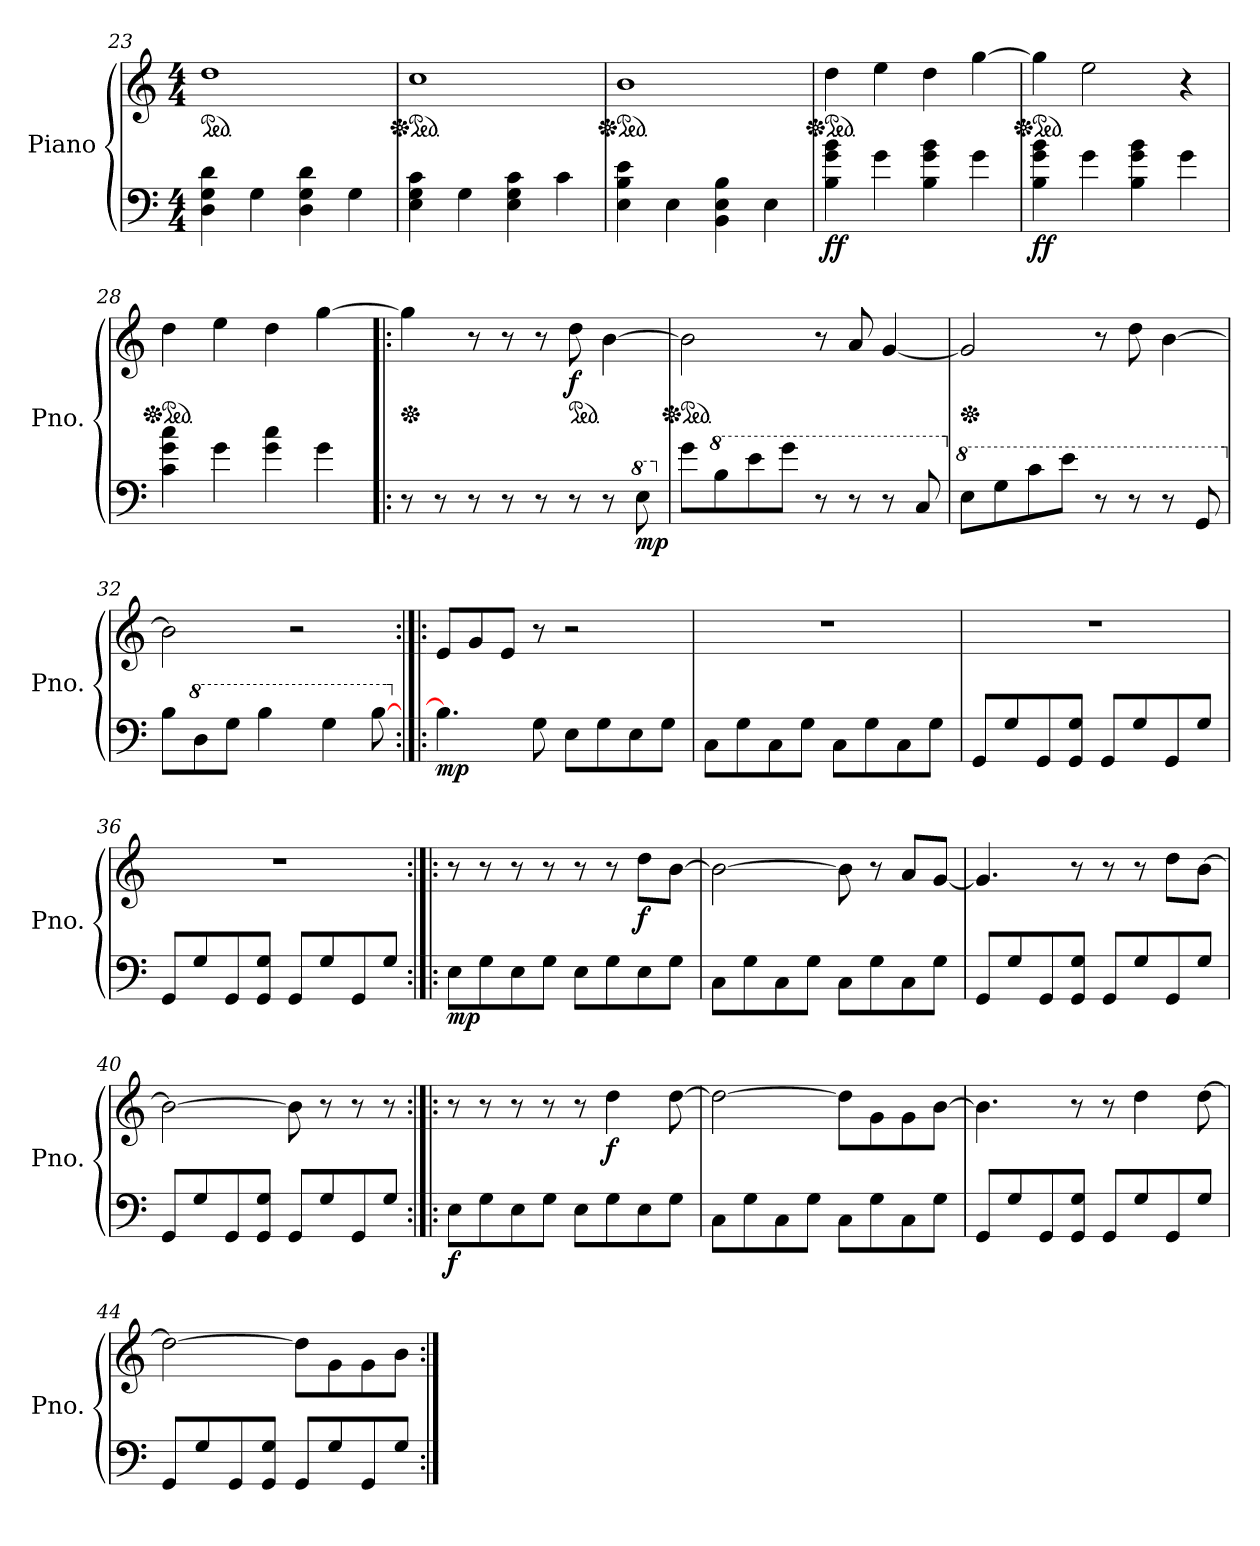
**kern	**kern	**dynam
*part1	*part1	*part1
*staff2	*staff1	*staff1/2
*I"Piano	*	*
*I'Pno.	*	*
*clefF4	*clefG2	*
*k[]	*k[]	*
*M4/4	*M4/4	*
*	*ped	*
=23	=23	=23
4D\ 4G\ 4d\	1dd	.
4G\	.	.
4D\ 4G\ 4d\	.	.
4G\	.	.
!!LO:LB:g=z
=24	=24	=24
*	*Xped	*
*	*ped	*
4E\ 4G\ 4c\	1cc	.
4G\	.	.
4E\ 4G\ 4c\	.	.
4c\	.	.
=25	=25	=25
*	*Xped	*
*	*ped	*
4E\ 4B\ 4e\	1b	.
4E\	.	.
4BB\ 4E\ 4B\	.	.
4E\	.	.
=26	=26	=26
*	*Xped	*
*	*ped	*
!	!	!LO:DY:b=2
4B\ 4g\ 4b\	4dd\	ff
4g\	4ee\	.
4B\ 4g\ 4b\	4dd\	.
4g\	[4gg\	.
=27	=27	=27
*	*Xped	*
*	*ped	*
!	!	!LO:DY:b=2
4B\ 4g\ 4b\	4gg\]	ff
4g\	2ee\	.
4B\ 4g\ 4b\	.	.
4g\	4r	.
=28	=28	=28
*	*Xped	*
*	*ped	*
4c\ 4g\ 4cc\	4dd\	.
4g\	4ee\	.
4g\ 4cc\	4dd\	.
4g\	[4gg\	.
=29!|:	=29!|:	=29!|:
*	*Xped	*
8r	4gg\]	.
8r	.	.
8r	8r	.
8r	8r	.
8r	8r	.
*	*ped	*
!	!	!LO:DY:b
8r	8dd\	f
8r	[4b\	.
*8va	*	*
!	!	!LO:DY:b=2
8e\	.	mp
=30	=30	=30
*X8va	*	*
*	*Xped	*
*	*ped	*
8g\L	2b\]	.
*8va	*	*
8b\	.	.
8ee\	.	.
8gg\J	.	.
8r	8r	.
8r	8a/	.
8r	[4g/	.
8c/	.	.
!!LO:PB:g=z
=31	=31	=31
*X8va	*	*
*8va	*	*
*	*Xped	*
8e\L	2g/]	.
8g\	.	.
8cc\	.	.
8ee\J	.	.
8r	8r	.
8r	8dd\	.
8r	[4b\	.
8G/	.	.
=32	=32	=32
*X8va	*	*
8B\L	2b\]	.
*8va	*	*
8d\	.	.
8g\J	.	.
4b\	.	.
.	2r	.
4g\	.	.
[8b\	.	.
=33:|!|:	=33:|!|:	=33:|!|:
*X8va	*	*
*	*8ba	*
!	!	!LO:DY:b=2
4.B\]	8E/L	mp
.	8G/	.
.	8E/J	.
8G\	8r	.
8E\L	2r	.
8G\	.	.
8E\	.	.
8G\J	.	.
=34	=34	=34
*	*X8ba	*
8C\L	1r	.
8G\	.	.
8C\	.	.
8G\J	.	.
8C\L	.	.
8G\	.	.
8C\	.	.
8G\J	.	.
=35	=35	=35
8GG/L	1r	.
8G/	.	.
8GG/	.	.
8GG/ 8G/J	.	.
8GG/L	.	.
8G/	.	.
8GG/	.	.
8G/J	.	.
!!LO:LB:g=z
=36	=36	=36
8GG/L	1r	.
8G/	.	.
8GG/	.	.
8GG/ 8G/J	.	.
8GG/L	.	.
8G/	.	.
8GG/	.	.
8G/J	.	.
=37:|!|:	=37:|!|:	=37:|!|:
!	!	!LO:DY:b=2
8E\L	8r	mp
8G\	8r	.
8E\	8r	.
8G\J	8r	.
8E\L	8r	.
8G\	8r	.
!	!	!LO:DY:b
8E\	8dd\L	f
8G\J	[8b\J	.
=38	=38	=38
8C\L	2b\_	.
8G\	.	.
8C\	.	.
8G\J	.	.
8C\L	8b\]	.
8G\	8r	.
8C\	8a/L	.
8G\J	[8g/J	.
=39	=39	=39
8GG/L	4.g/]	.
8G/	.	.
8GG/	.	.
8GG/ 8G/J	8r	.
8GG/L	8r	.
8G/	8r	.
8GG/	8dd\L	.
8G/J	[8b\J	.
=40	=40	=40
8GG/L	2b\_	.
8G/	.	.
8GG/	.	.
8GG/ 8G/J	.	.
8GG/L	8b\]	.
8G/	8r	.
8GG/	8r	.
8G/J	8r	.
!!LO:LB:g=z
=41:|!|:	=41:|!|:	=41:|!|:
!	!	!LO:DY:b=2
8E\L	8r	f
8G\	8r	.
8E\	8r	.
8G\J	8r	.
8E\L	8r	.
!	!	!LO:DY:b
8G\	4dd\	f
8E\	.	.
8G\J	[8dd\	.
=42	=42	=42
8C\L	2dd\_	.
8G\	.	.
8C\	.	.
8G\J	.	.
8C\L	8dd\L]	.
8G\	8g\	.
8C\	8g\	.
8G\J	[8b\J	.
=43	=43	=43
8GG/L	4.b\]	.
8G/	.	.
8GG/	.	.
8GG/ 8G/J	8r	.
8GG/L	8r	.
8G/	4dd\	.
8GG/	.	.
8G/J	[8dd\	.
=44	=44	=44
8GG/L	2dd\_	.
8G/	.	.
8GG/	.	.
8GG/ 8G/J	.	.
8GG/L	8dd\L]	.
8G/	8g\	.
8GG/	8g\	.
8G/J	8b\J	.
=:|!	=:|!	=:|!
*-	*-	*-
